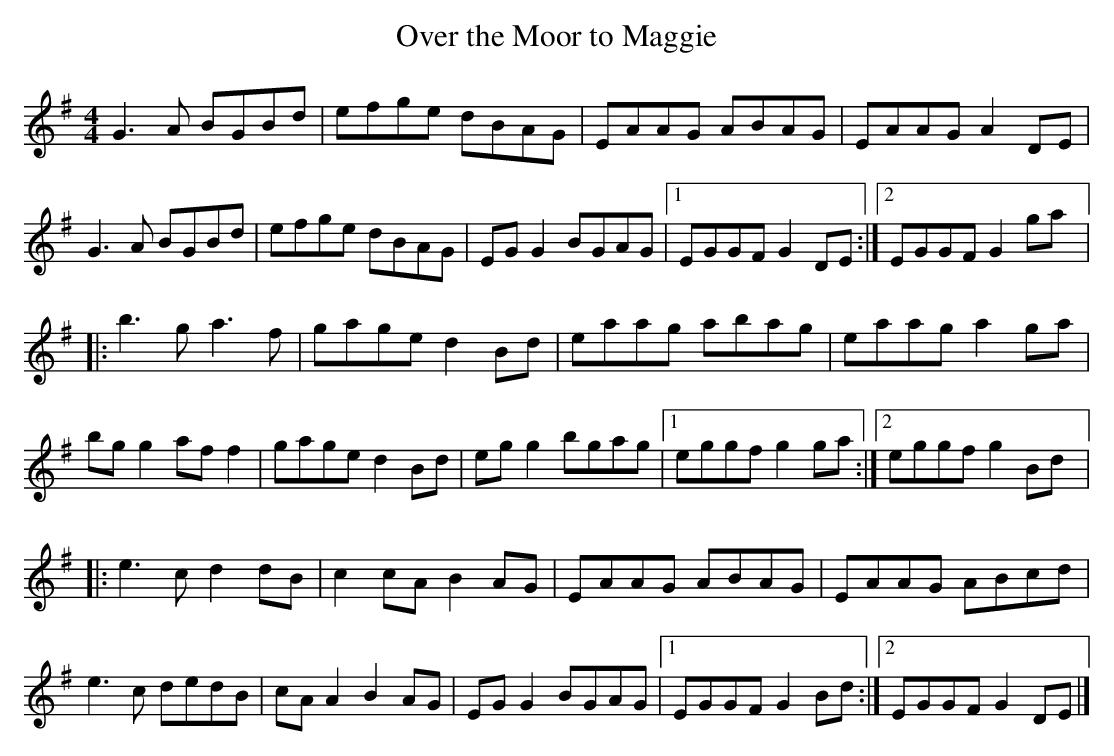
X:1
T:Over the Moor to Maggie
M:4/4
K:G
G3A BGBd | efge dBAG | EAAG ABAG | EAAG A2DE |
G3A BGBd | efge dBAG | EGG2 BGAG |1 EGGF G2DE:|2 EGGF G2ga|:
b3g a3f | gage d2Bd | eaag abag | eaag a2ga |
bgg2 aff2 | gage d2Bd | egg2 bgag |1 eggf g2ga:|2 eggf g2Bd |:
e3c d2dB | c2cA B2AG | EAAG ABAG | EAAG ABcd |
e3c dedB | cAA2 B2AG | EGG2 BGAG |1 EGGF G2Bd :|2 EGGF G2DE|]
